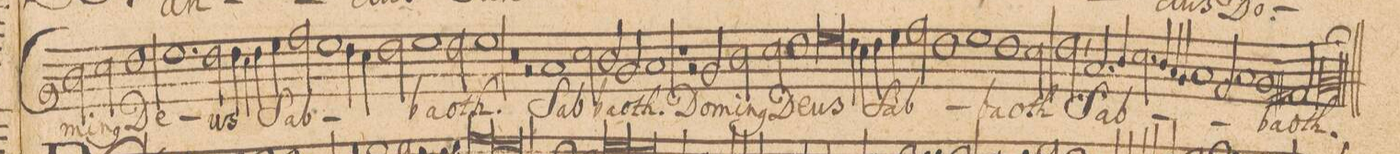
**kern	**text
*I"CANTVS.	*
*clefG2	*
*k[]	*
*met(C|)	*
*M2/1	*
2b\	-mi-
2cc\	-n(us)
1dd	De-
=17-	=17-
1.ee	.
2dd\	-us
=18-	=18-
4dd\	.
4cc\	.
4dd\	.
4ee\	.
2ff\	Sab-
1ee\	.
=19-	=19-
4dd\	.
4cc\	.
2dd\	.
1ee\	-ba-
=20-	=20-
2dd\	.
1ee	-oth.
=21-	=21-
0r	.
=22-	=22-
2ra	.
1a	Sab-
2cc\	.
=23-	=23-
2b/	-ba-
2g/	.
1a	-oth.
=24-	=24-
1r	.
2ra	.
2g/	Do-
=25-	=25-
2b\	-mi-
2cc\	-n(us)
1dd	De-
=26-	=26-
0ee	-us
=27-	=27-
4dd\	Sab-
4cc\	.
4dd\	.
4ee\	.
2ff\	.
1dd\	.
=28-	=28-
1ee	.
1dd\	-ba-
=29-	=29-
2cc\	.
2dd,\	-oth
2.a/	Sab-
=30-	=30-
4b/	.
2.cc\	.
4b/	.
4a/	.
4g/	.
=31-	=31-
1a	.
2f/	.
1a/	.
=32-	=32-
1g	.
2f#X/	-ba-
=33-	=33-
0gl;	-oth.
=34||	=34||
*>B	*
*M2/1	*
*met(C|)	*
*-	*-
